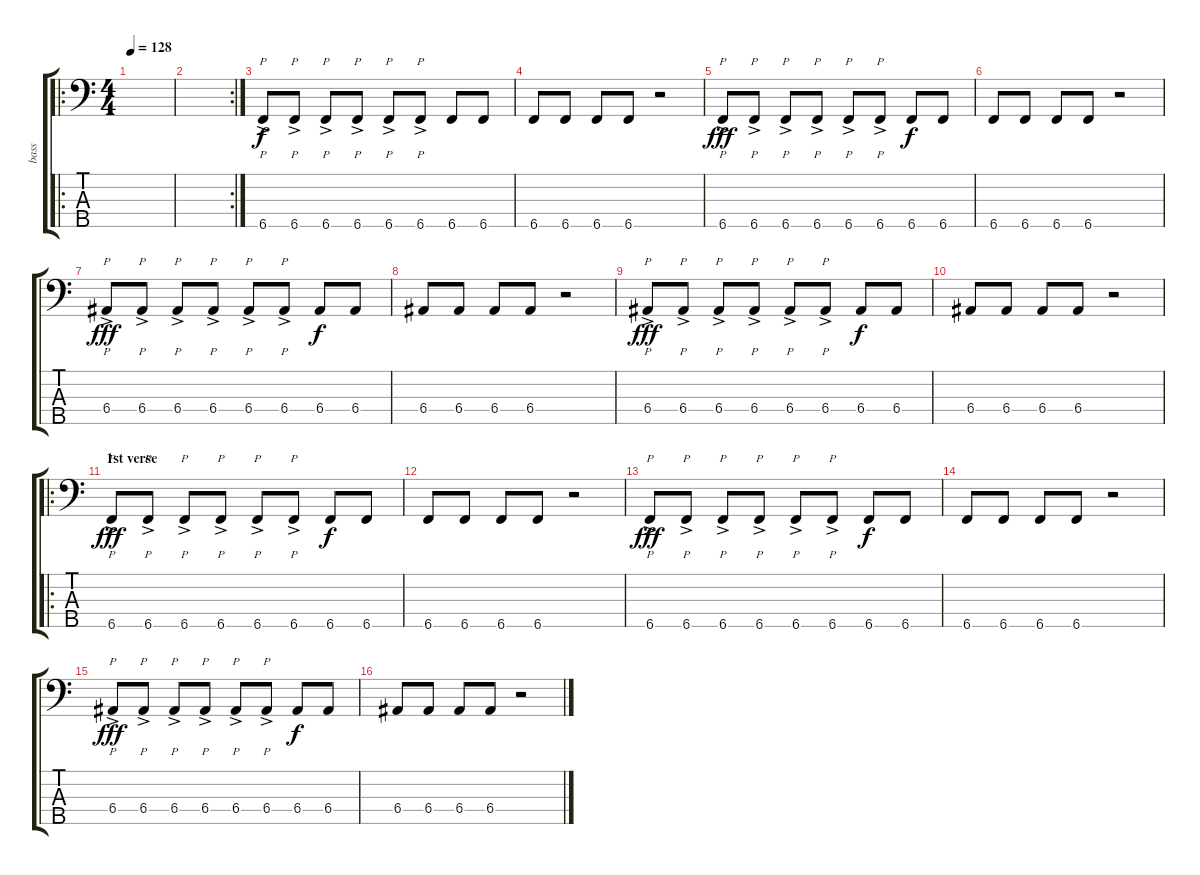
\track ("bass" "bass") {instrument electricbasspick}
\staff {score tabs}
\tuning (G2 D2 A1 E1 B0) {hide}
\ro
\ts (4 4)
\tempo 128
\clef f4
\ks c
|
\rc 2
|
6.5{ac}.8{p} 6.5{ac}.8{p} 6.5{ac}.8{p} 6.5{ac}.8{p} 6.5{ac}.8{p} 6.5{ac}.8{p} 6.5.8{dy f} 6.5.8 |
6.5.8 6.5.8 6.5.8 6.5.8 r.2 |
6.5{ac}.8{p dy fff} 6.5{ac}.8{p} 6.5{ac}.8{p} 6.5{ac}.8{p} 6.5{ac}.8{p} 6.5{ac}.8{p} 6.5.8{dy f} 6.5.8 |
6.5.8 6.5.8 6.5.8 6.5.8 r.2 |
6.4{ac}.8{p dy fff} 6.4{ac}.8{p} 6.4{ac}.8{p} 6.4{ac}.8{p} 6.4{ac}.8{p} 6.4{ac}.8{p} 6.4.8{dy f} 6.4.8 |
6.4.8 6.4.8 6.4.8 6.4.8 r.2 |
6.4{ac}.8{p dy fff} 6.4{ac}.8{p} 6.4{ac}.8{p} 6.4{ac}.8{p} 6.4{ac}.8{p} 6.4{ac}.8{p} 6.4.8{dy f} 6.4.8 |
6.4.8 6.4.8 6.4.8 6.4.8 r.2 |
\ro
\section ("" "1st verse")
6.5{ac}.8{p dy fff} 6.5{ac}.8{p} 6.5{ac}.8{p} 6.5{ac}.8{p} 6.5{ac}.8{p} 6.5{ac}.8{p} 6.5.8{dy f} 6.5.8 |
6.5.8 6.5.8 6.5.8 6.5.8 r.2 |
6.5{ac}.8{p dy fff} 6.5{ac}.8{p} 6.5{ac}.8{p} 6.5{ac}.8{p} 6.5{ac}.8{p} 6.5{ac}.8{p} 6.5.8{dy f} 6.5.8 |
6.5.8 6.5.8 6.5.8 6.5.8 r.2 |
6.4{ac}.8{p dy fff} 6.4{ac}.8{p} 6.4{ac}.8{p} 6.4{ac}.8{p} 6.4{ac}.8{p} 6.4{ac}.8{p} 6.4.8{dy f} 6.4.8 |
6.4.8 6.4.8 6.4.8 6.4.8 r.2
